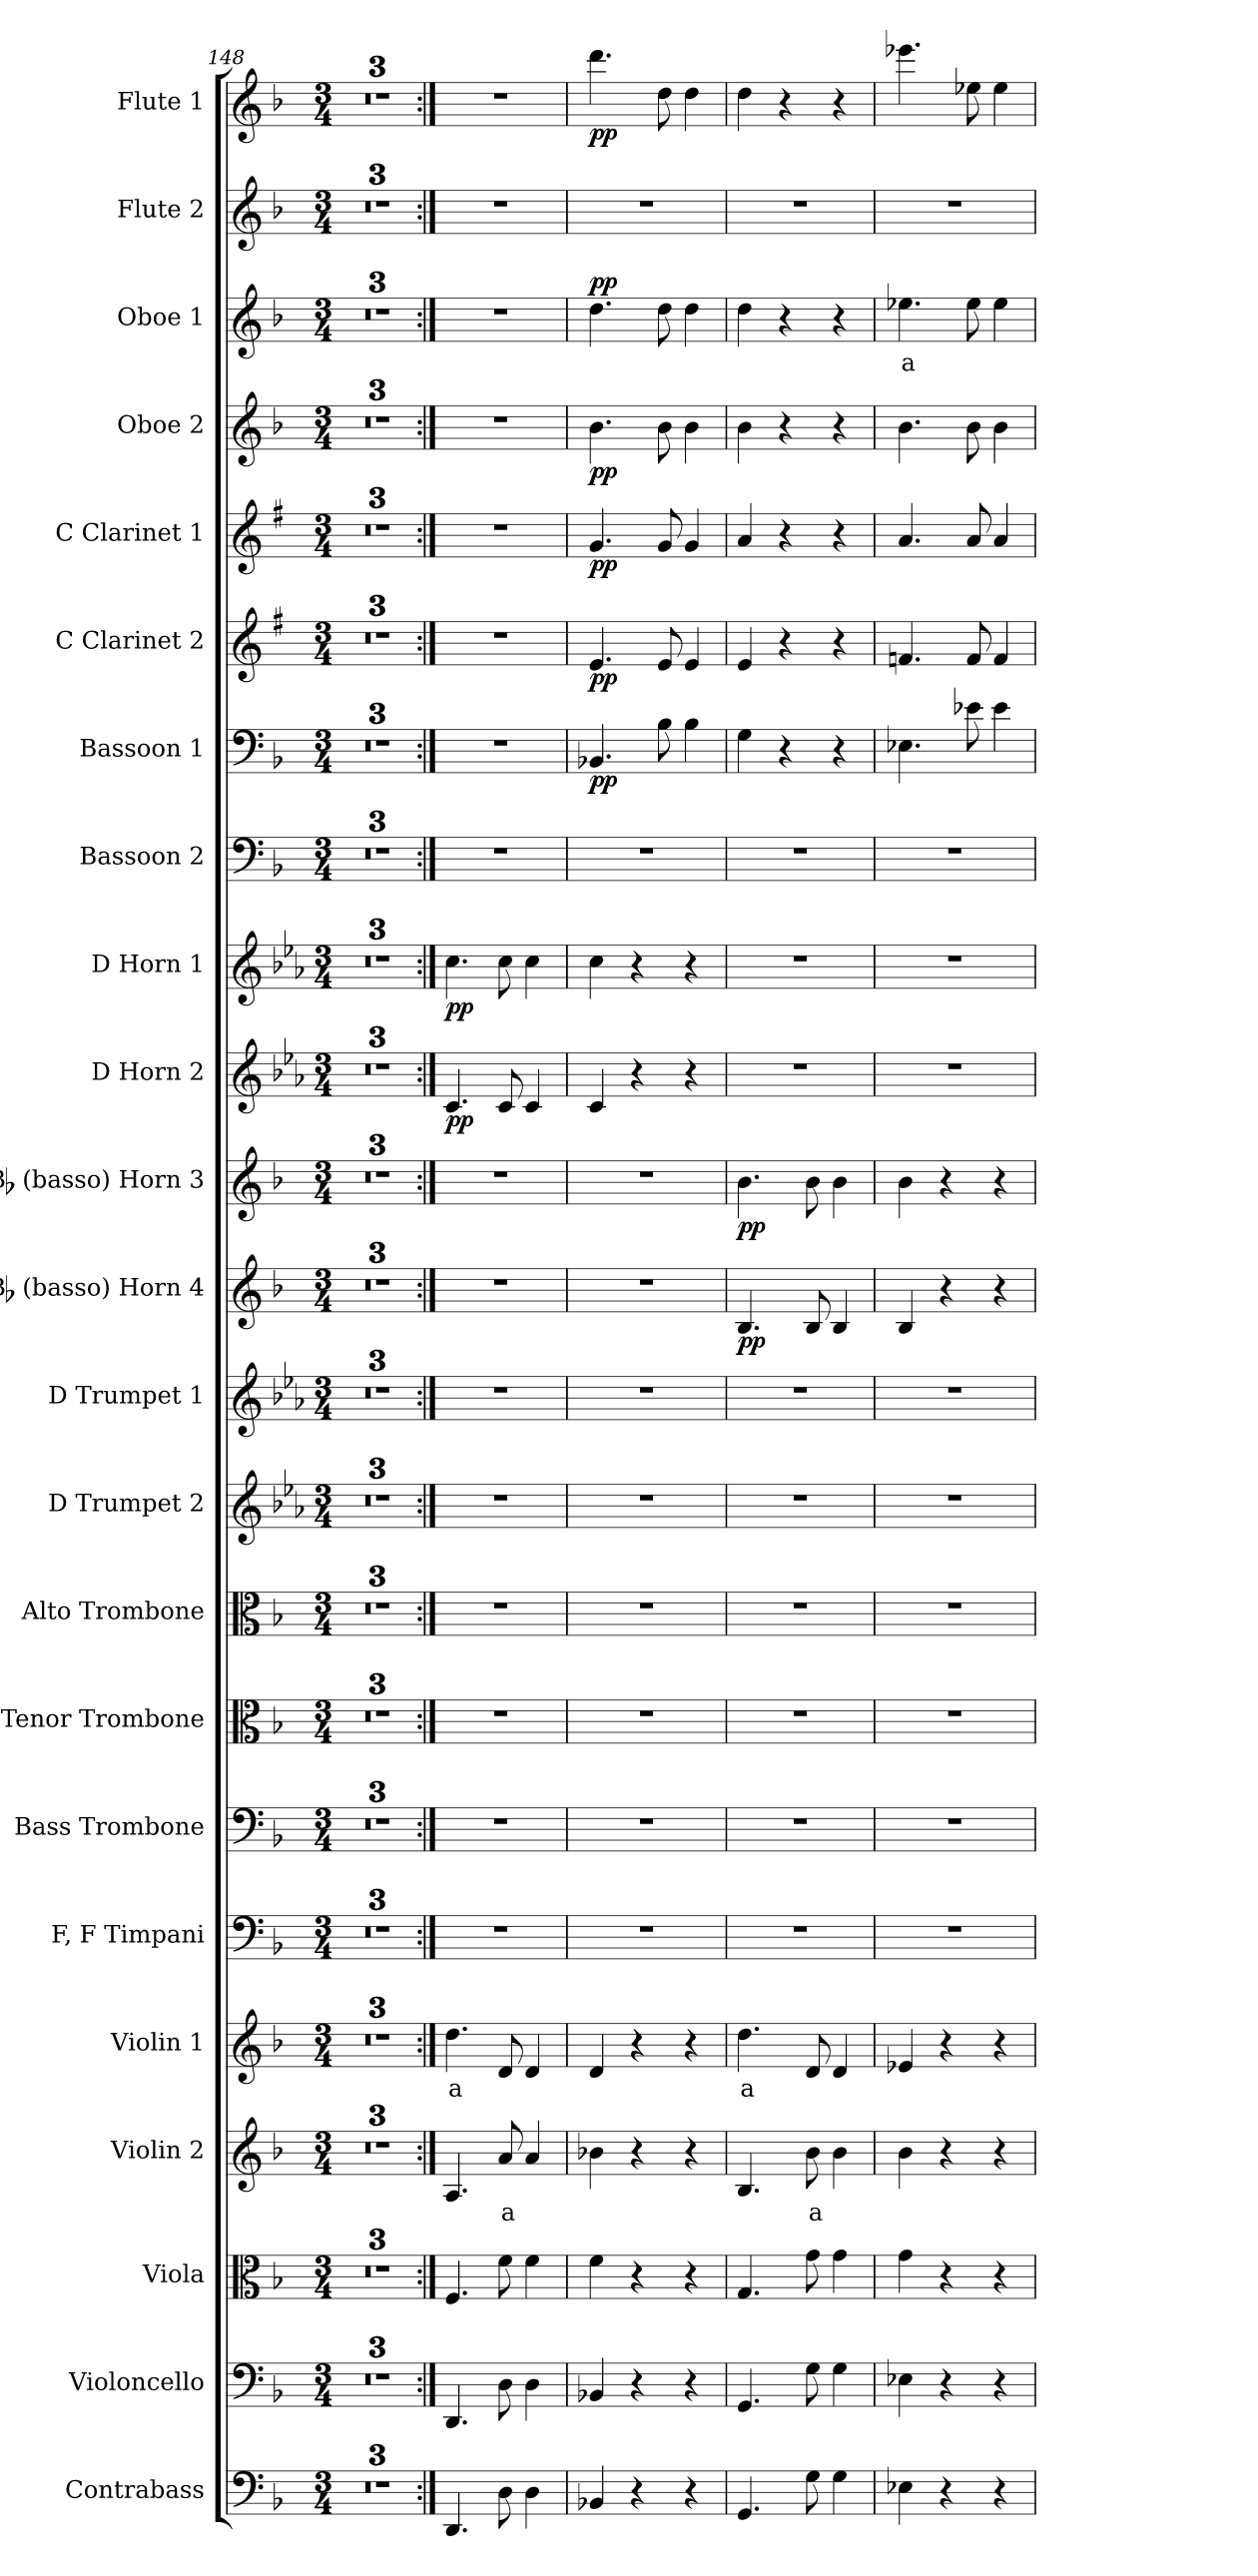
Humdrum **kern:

**kern	**dynam	**kern	**dynam	**kern	**dynam	**kern	**text	**dynam	**kern	**text	**dynam	**kern	**kern	**kern	**kern	**kern	**kern	**kern	**dynam	**kern	**dynam	**kern	**dynam	**kern	**dynam	**kern	**kern	**dynam	**kern	**dynam	**kern	**dynam	**kern	**dynam	**kern	**text	**dynam	**kern	**kern	**dynam
*part23	*part23	*part22	*part22	*part21	*part21	*part20	*part20	*part20	*part19	*part19	*part19	*part18	*part17	*part16	*part15	*part14	*part13	*part12	*part12	*part11	*part11	*part10	*part10	*part9	*part9	*part8	*part7	*part7	*part6	*part6	*part5	*part5	*part4	*part4	*part3	*part3	*part3	*part2	*part1	*part1
*staff23	*staff23	*staff22	*staff22	*staff21	*staff21	*staff20	*staff20	*staff20	*staff19	*staff19	*staff19	*staff18	*staff17	*staff16	*staff15	*staff14	*staff13	*staff12	*staff12	*staff11	*staff11	*staff10	*staff10	*staff9	*staff9	*staff8	*staff7	*staff7	*staff6	*staff6	*staff5	*staff5	*staff4	*staff4	*staff3	*staff3	*staff3	*staff2	*staff1	*staff1
*I"Contrabass	*	*I"Violoncello	*	*I"Viola	*	*I"Violin 2	*	*	*I"Violin 1	*	*	*I"F, F Timpani	*I"Bass Trombone	*I"Tenor Trombone	*I"Alto Trombone	*I"D Trumpet 2	*I"D Trumpet 1	*I"Bb (basso) Horn 4	*	*I"Bb (basso) Horn 3	*	*I"D Horn 2	*	*I"D Horn 1	*	*I"Bassoon 2	*I"Bassoon 1	*	*I"C Clarinet 2	*	*I"C Clarinet 1	*	*I"Oboe 2	*	*I"Oboe 1	*	*	*I"Flute 2	*I"Flute 1	*
*I'Cb	*	*I'Vc	*	*I'Vla	*	*I'Vln 2	*	*	*I'Vln 1	*	*	*I'Timp	*I'B Trb	*I'T Trb	*I'A Trb	*I'Tpt 2	*I'Tpt 1	*I'Hn 4	*	*I'Hn 3	*	*I'Hn 2	*	*I'Hn 1	*	*I'Bsn 2	*I'Bsn 1	*	*I'Cl 2	*	*I'Cl 1	*	*I'Ob 2	*	*I'Ob 1	*	*	*I'Fl 2	*I'Fl 1	*
*clefF4	*	*clefF4	*	*clefC3	*	*clefG2	*	*	*clefG2	*	*	*clefF4	*clefF4	*clefC3	*clefC3	*clefG2	*clefG2	*clefG2	*	*clefG2	*	*clefG2	*	*clefG2	*	*clefF4	*clefF4	*	*clefG2	*	*clefG2	*	*clefG2	*	*clefG2	*	*	*clefG2	*clefG2	*
*ITrd7c12	*	*	*	*	*	*	*	*	*	*	*	*	*	*	*	*ITrd-1c-2	*ITrd-1c-2	*ITrd8c14	*	*ITrd8c14	*	*ITrd6c10	*	*ITrd6c10	*	*	*	*	*ITrd1c2	*	*ITrd1c2	*	*	*	*	*	*	*	*	*
*k[b-]	*	*k[b-]	*	*k[b-]	*	*k[b-]	*	*	*k[b-]	*	*	*k[b-]	*k[b-]	*k[b-]	*k[b-]	*k[b-]	*k[b-]	*k[b-]	*	*k[b-]	*	*k[b-]	*	*k[b-]	*	*k[b-]	*k[b-]	*	*k[b-]	*	*k[b-]	*	*k[b-]	*	*k[b-]	*	*	*k[b-]	*k[b-]	*
*M3/4	*	*M3/4	*	*M3/4	*	*M3/4	*	*	*M3/4	*	*	*M3/4	*M3/4	*M3/4	*M3/4	*M3/4	*M3/4	*M3/4	*	*M3/4	*	*M3/4	*	*M3/4	*	*M3/4	*M3/4	*	*M3/4	*	*M3/4	*	*M3/4	*	*M3/4	*	*	*M3/4	*M3/4	*
=148	=148	=148	=148	=148	=148	=148	=148	=148	=148	=148	=148	=148	=148	=148	=148	=148	=148	=148	=148	=148	=148	=148	=148	=148	=148	=148	=148	=148	=148	=148	=148	=148	=148	=148	=148	=148	=148	=148	=148	=148
2.r	.	2.r	.	2.r	.	2.r	.	.	2.r	.	.	2.r	2.r	2.r	2.r	2.r	2.r	2.r	.	2.r	.	2.r	.	2.r	.	2.r	2.r	.	2.r	.	2.r	.	2.r	.	2.r	.	.	2.r	2.r	.
=149	=149	=149	=149	=149	=149	=149	=149	=149	=149	=149	=149	=149	=149	=149	=149	=149	=149	=149	=149	=149	=149	=149	=149	=149	=149	=149	=149	=149	=149	=149	=149	=149	=149	=149	=149	=149	=149	=149	=149	=149
2.r	.	2.r	.	2.r	.	2.r	.	.	2.r	.	.	2.r	2.r	2.r	2.r	2.r	2.r	2.r	.	2.r	.	2.r	.	2.r	.	2.r	2.r	.	2.r	.	2.r	.	2.r	.	2.r	.	.	2.r	2.r	.
=150	=150	=150	=150	=150	=150	=150	=150	=150	=150	=150	=150	=150	=150	=150	=150	=150	=150	=150	=150	=150	=150	=150	=150	=150	=150	=150	=150	=150	=150	=150	=150	=150	=150	=150	=150	=150	=150	=150	=150	=150
2.r	.	2.r	.	2.r	.	2.r	.	.	2.r	.	.	2.r	2.r	2.r	2.r	2.r	2.r	2.r	.	2.r	.	2.r	.	2.r	.	2.r	2.r	.	2.r	.	2.r	.	2.r	.	2.r	.	.	2.r	2.r	.
=151:|!	=151:|!	=151:|!	=151:|!	=151:|!	=151:|!	=151:|!	=151:|!	=151:|!	=151:|!	=151:|!	=151:|!	=151:|!	=151:|!	=151:|!	=151:|!	=151:|!	=151:|!	=151:|!	=151:|!	=151:|!	=151:|!	=151:|!	=151:|!	=151:|!	=151:|!	=151:|!	=151:|!	=151:|!	=151:|!	=151:|!	=151:|!	=151:|!	=151:|!	=151:|!	=151:|!	=151:|!	=151:|!	=151:|!	=151:|!	=151:|!
!	!LO:DY:b	!	!	!	!	!	!	!	!	!LO:LY:b:color=#FF0000	!	!	!	!	!	!	!	!	!	!	!	!	!	!	!	!	!	!	!	!	!	!	!	!	!	!	!	!	!	!
!	!LO:DY:n=1:b	!	!LO:DY:b	!	!	!	!	!	!	!	!	!	!	!	!	!	!	!	!	!	!	!	!	!	!	!	!	!	!	!	!	!	!	!	!	!	!	!	!	!
!	!	!	!LO:DY:n=1:b	!	!LO:DY:b	!	!	!	!	!	!	!	!	!	!	!	!	!	!	!	!	!	!	!	!	!	!	!	!	!	!	!	!	!	!	!	!	!	!	!
!	!	!	!	!	!LO:DY:n=1:b	!	!	!LO:DY:b	!	!	!	!	!	!	!	!	!	!	!	!	!	!	!	!	!	!	!	!	!	!	!	!	!	!	!	!	!	!	!	!
!	!	!	!	!	!	!	!	!LO:DY:n=1:b	!	!	!LO:DY:b	!	!	!	!	!	!	!	!	!	!	!	!	!	!	!	!	!	!	!	!	!	!	!	!	!	!	!	!	!
!	!	!	!	!	!	!	!	!	!	!	!LO:DY:n=1:b	!	!	!	!	!	!	!	!	!	!	!	!LO:DY:b	!	!LO:DY:b	!	!	!	!	!	!	!	!	!	!	!	!	!	!	!
4.DDD/	other-dynamics pp	4.DD/	other-dynamics pp	4.F/	other-dynamics pp	4.A/	.	other-dynamics pp	4.dd\	a	other-dynamics pp	2.r	2.r	2.r	2.r	2.r	2.r	2.r	.	2.r	.	4.D/	pp	4.d\	pp	2.r	2.r	.	2.r	.	2.r	.	2.r	.	2.r	.	.	2.r	2.r	.
!	!	!	!	!	!	!	!LO:LY:b:color=#FF0000	!	!	!	!	!	!	!	!	!	!	!	!	!	!	!	!	!	!	!	!	!	!	!	!	!	!	!	!	!	!	!	!	!
8DD\	.	8D\	.	8f\	.	8a/	a	.	8d/	.	.	.	.	.	.	.	.	.	.	.	.	8D/	.	8d\	.	.	.	.	.	.	.	.	.	.	.	.	.	.	.	.
4DD\	.	4D\	.	4f\	.	4a/	.	.	4d/	.	.	.	.	.	.	.	.	.	.	.	.	4D/	.	4d\	.	.	.	.	.	.	.	.	.	.	.	.	.	.	.	.
=152	=152	=152	=152	=152	=152	=152	=152	=152	=152	=152	=152	=152	=152	=152	=152	=152	=152	=152	=152	=152	=152	=152	=152	=152	=152	=152	=152	=152	=152	=152	=152	=152	=152	=152	=152	=152	=152	=152	=152	=152
!	!	!	!	!	!	!	!	!	!	!	!	!	!	!	!	!	!	!	!	!	!	!	!	!	!	!	!	!LO:DY:b	!	!LO:DY:b	!	!LO:DY:b	!	!LO:DY:b	!	!	!LO:DY:b	!	!	!LO:DY:b
4BBB-X/	.	4BB-X/	.	4f\	.	4b-X\	.	.	4d/	.	.	2.r	2.r	2.r	2.r	2.r	2.r	2.r	.	2.r	.	4D/	.	4d\	.	2.r	4.BB-X/	pp	4.d/	pp	4.f/	pp	4.b-\	pp	4.dd\	.	pp	2.r	4.ddd\	pp
4r	.	4r	.	4r	.	4r	.	.	4r	.	.	.	.	.	.	.	.	.	.	.	.	4r	.	4r	.	.	.	.	.	.	.	.	.	.	.	.	.	.	.	.
.	.	.	.	.	.	.	.	.	.	.	.	.	.	.	.	.	.	.	.	.	.	.	.	.	.	.	8B-\	.	8d/	.	8f/	.	8b-\	.	8dd\	.	.	.	8dd\	.
4r	.	4r	.	4r	.	4r	.	.	4r	.	.	.	.	.	.	.	.	.	.	.	.	4r	.	4r	.	.	4B-\	.	4d/	.	4f/	.	4b-\	.	4dd\	.	.	.	4dd\	.
=153	=153	=153	=153	=153	=153	=153	=153	=153	=153	=153	=153	=153	=153	=153	=153	=153	=153	=153	=153	=153	=153	=153	=153	=153	=153	=153	=153	=153	=153	=153	=153	=153	=153	=153	=153	=153	=153	=153	=153	=153
!	!	!	!	!	!	!	!	!	!	!LO:LY:b:color=#FF0000	!	!	!	!	!	!	!	!	!LO:DY:b	!	!LO:DY:b	!	!	!	!	!	!	!	!	!	!	!	!	!	!	!	!	!	!	!
4.GGG/	.	4.GG/	.	4.G/	.	4.B-/	.	.	4.dd\	a	.	2.r	2.r	2.r	2.r	2.r	2.r	4.BB-/	pp	4.B-\	pp	2.r	.	2.r	.	2.r	4G\	.	4d/	.	4g/	.	4b-\	.	4dd\	.	.	2.r	4dd\	.
.	.	.	.	.	.	.	.	.	.	.	.	.	.	.	.	.	.	.	.	.	.	.	.	.	.	.	4r	.	4r	.	4r	.	4r	.	4r	.	.	.	4r	.
!	!	!	!	!	!	!	!LO:LY:b:color=#FF0000	!	!	!	!	!	!	!	!	!	!	!	!	!	!	!	!	!	!	!	!	!	!	!	!	!	!	!	!	!	!	!	!	!
8GG\	.	8G\	.	8g\	.	8b-\	a	.	8d/	.	.	.	.	.	.	.	.	8BB-/	.	8B-\	.	.	.	.	.	.	.	.	.	.	.	.	.	.	.	.	.	.	.	.
4GG\	.	4G\	.	4g\	.	4b-\	.	.	4d/	.	.	.	.	.	.	.	.	4BB-/	.	4B-\	.	.	.	.	.	.	4r	.	4r	.	4r	.	4r	.	4r	.	.	.	4r	.
=154	=154	=154	=154	=154	=154	=154	=154	=154	=154	=154	=154	=154	=154	=154	=154	=154	=154	=154	=154	=154	=154	=154	=154	=154	=154	=154	=154	=154	=154	=154	=154	=154	=154	=154	=154	=154	=154	=154	=154	=154
!	!	!	!	!	!	!	!	!	!	!	!	!	!	!	!	!	!	!	!	!	!	!	!	!	!	!	!	!	!	!	!	!	!	!	!	!LO:LY:b:color=#FF0000	!	!	!	!
4EE-X\	.	4E-X\	.	4g\	.	4b-\	.	.	4e-X/	.	.	2.r	2.r	2.r	2.r	2.r	2.r	4BB-/	.	4B-\	.	2.r	.	2.r	.	2.r	4.E-X\	.	4.e-X/	.	4.g/	.	4.b-\	.	4.ee-X\	a	.	2.r	4.eee-X\	.
4r	.	4r	.	4r	.	4r	.	.	4r	.	.	.	.	.	.	.	.	4r	.	4r	.	.	.	.	.	.	.	.	.	.	.	.	.	.	.	.	.	.	.	.
.	.	.	.	.	.	.	.	.	.	.	.	.	.	.	.	.	.	.	.	.	.	.	.	.	.	.	8e-X\	.	8e-/	.	8g/	.	8b-\	.	8ee-\	.	.	.	8ee-X\	.
4r	.	4r	.	4r	.	4r	.	.	4r	.	.	.	.	.	.	.	.	4r	.	4r	.	.	.	.	.	.	4e-\	.	4e-/	.	4g/	.	4b-\	.	4ee-\	.	.	.	4ee-\	.
=	=	=	=	=	=	=	=	=	=	=	=	=	=	=	=	=	=	=	=	=	=	=	=	=	=	=	=	=	=	=	=	=	=	=	=	=	=	=	=	=
*-	*-	*-	*-	*-	*-	*-	*-	*-	*-	*-	*-	*-	*-	*-	*-	*-	*-	*-	*-	*-	*-	*-	*-	*-	*-	*-	*-	*-	*-	*-	*-	*-	*-	*-	*-	*-	*-	*-	*-	*-
